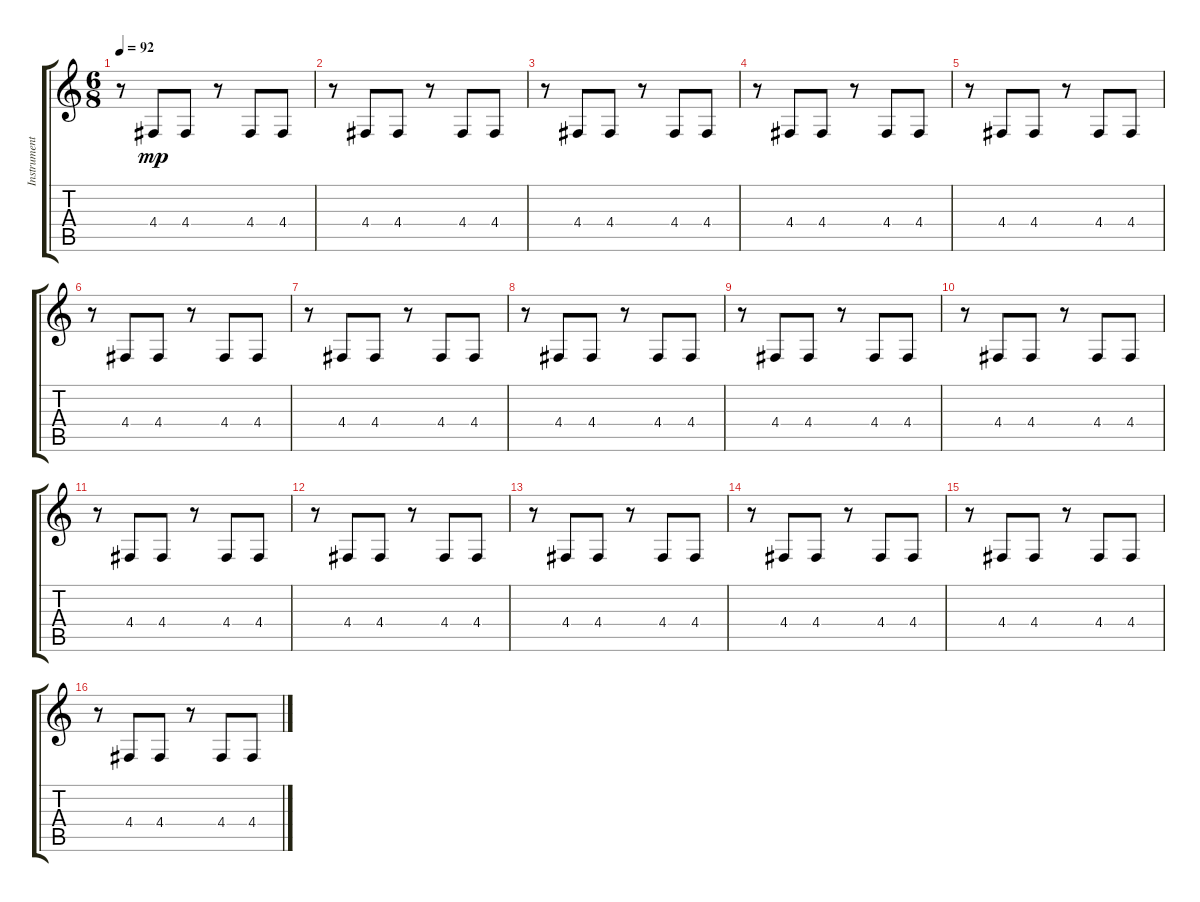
\track ("Instrument 2" "Instrument") {instrument acousticgrandpiano}
\staff {score tabs}
\tuning (E4 B3 G3 D3 A2 E2) {hide}
\ts (6 8)
\tempo 92
\clef g2
\ks c
r.8{dy mp} 4.4.8 4.4.8 r.8 4.4.8 4.4.8 |
r.8 4.4.8 4.4.8 r.8 4.4.8 4.4.8 |
r.8 4.4.8 4.4.8 r.8 4.4.8 4.4.8 |
r.8 4.4.8 4.4.8 r.8 4.4.8 4.4.8 |
r.8 4.4.8 4.4.8 r.8 4.4.8 4.4.8 |
r.8 4.4.8 4.4.8 r.8 4.4.8 4.4.8 |
r.8 4.4.8 4.4.8 r.8 4.4.8 4.4.8 |
r.8 4.4.8 4.4.8 r.8 4.4.8 4.4.8 |
r.8 4.4.8 4.4.8 r.8 4.4.8 4.4.8 |
r.8 4.4.8 4.4.8 r.8 4.4.8 4.4.8 |
r.8 4.4.8 4.4.8 r.8 4.4.8 4.4.8 |
r.8 4.4.8 4.4.8 r.8 4.4.8 4.4.8 |
r.8 4.4.8 4.4.8 r.8 4.4.8 4.4.8 |
r.8 4.4.8 4.4.8 r.8 4.4.8 4.4.8 |
r.8 4.4.8 4.4.8 r.8 4.4.8 4.4.8 |
r.8 4.4.8 4.4.8 r.8 4.4.8 4.4.8
